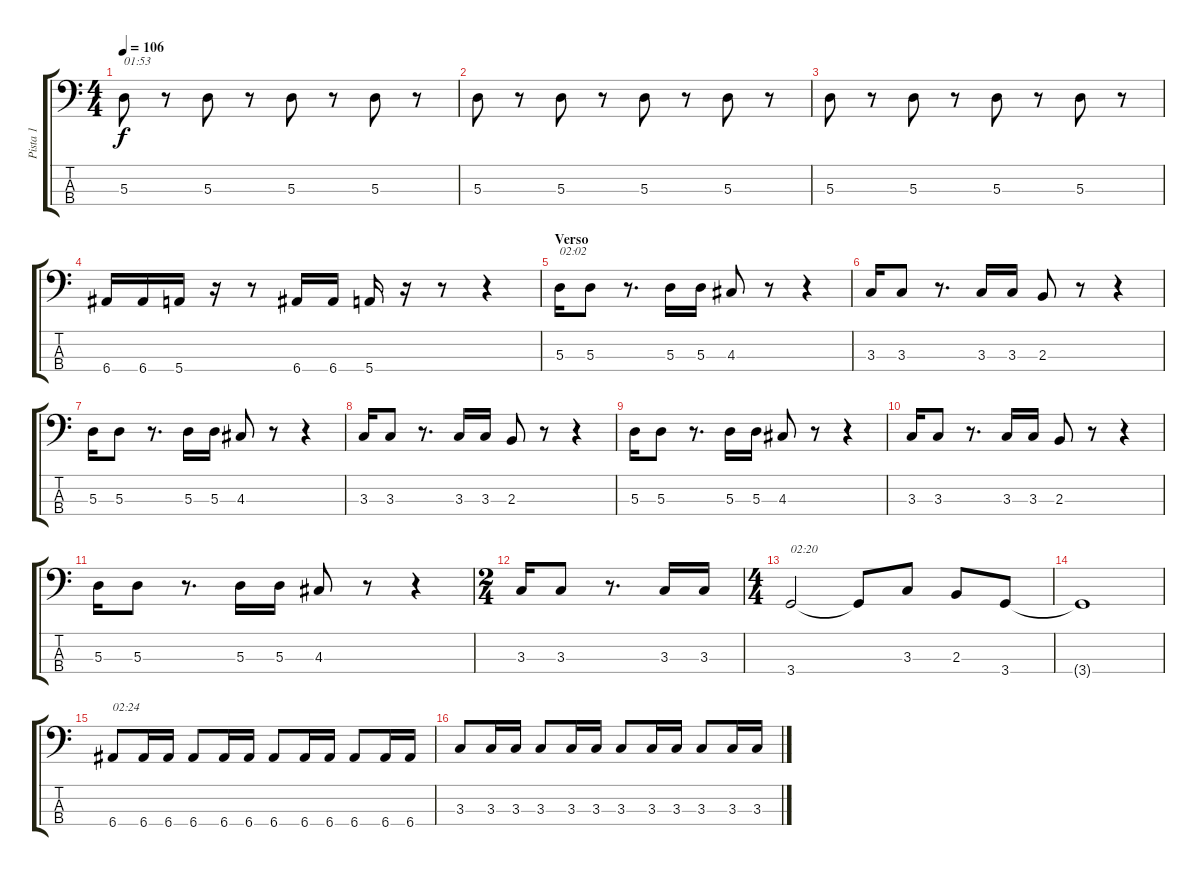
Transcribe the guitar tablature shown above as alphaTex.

\track ("Pista 1" "Pista 1") {instrument electricbasspick}
\staff {score tabs}
\tuning (G2 D2 A1 E1) {hide}
\ts (4 4)
\tempo 106
\clef f4
\ks c
5.3.8{txt "01:53" dy f} r.8 5.3.8 r.8 5.3.8 r.8 5.3.8 r.8 |
5.3.8 r.8 5.3.8 r.8 5.3.8 r.8 5.3.8 r.8 |
5.3.8 r.8 5.3.8 r.8 5.3.8 r.8 5.3.8 r.8 |
6.4.16 6.4.16 5.4.16 r.16 r.8 6.4.16 6.4.16 5.4.16 r.16 r.8 r.4 |
\section ("" "Verso")
5.3.16{txt "02:02"} 5.3.8 r.8{d} 5.3.16 5.3.16 4.3.8 r.8 r.4 |
3.3.16 3.3.8 r.8{d} 3.3.16 3.3.16 2.3.8 r.8 r.4 |
5.3.16 5.3.8 r.8{d} 5.3.16 5.3.16 4.3.8 r.8 r.4 |
3.3.16 3.3.8 r.8{d} 3.3.16 3.3.16 2.3.8 r.8 r.4 |
5.3.16 5.3.8 r.8{d} 5.3.16 5.3.16 4.3.8 r.8 r.4 |
3.3.16 3.3.8 r.8{d} 3.3.16 3.3.16 2.3.8 r.8 r.4 |
5.3.16 5.3.8 r.8{d} 5.3.16 5.3.16 4.3.8 r.8 r.4 |
\ts (2 4)
3.3.16 3.3.8 r.8{d} 3.3.16 3.3.16 |
\ts (4 4)
3.4.2{txt "02:20"} 3.4{t}.8 3.3.8 2.3.8 3.4.8 |
3.4{t}.1 |
6.4.8{txt "02:24"} 6.4.16 6.4.16 6.4.8 6.4.16 6.4.16 6.4.8 6.4.16 6.4.16 6.4.8 6.4.16 6.4.16 |
3.3.8 3.3.16 3.3.16 3.3.8 3.3.16 3.3.16 3.3.8 3.3.16 3.3.16 3.3.8 3.3.16 3.3.16
